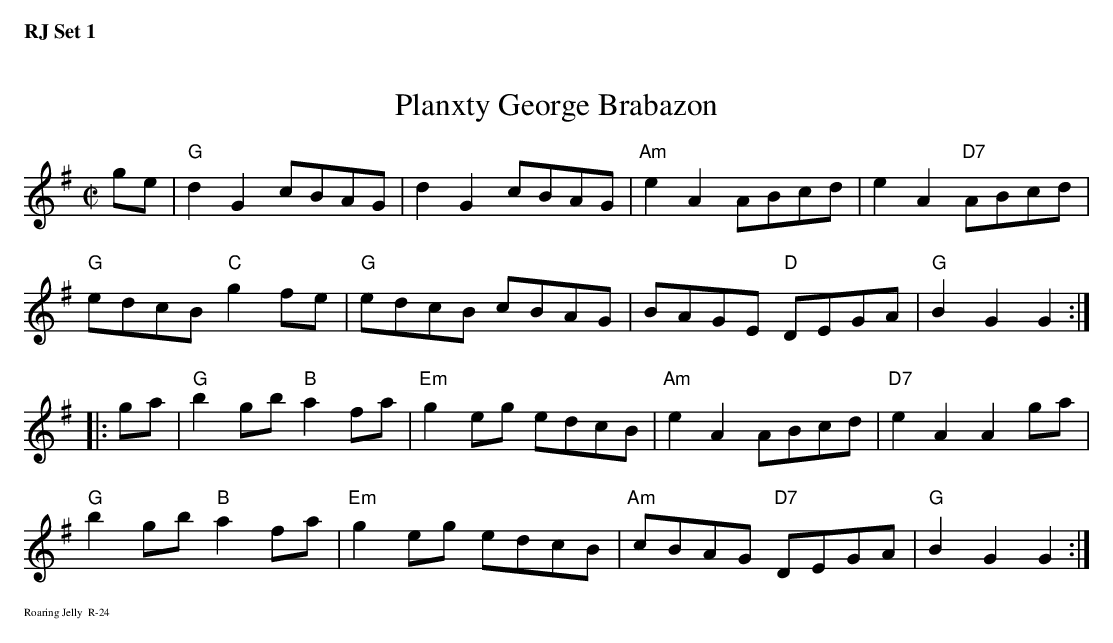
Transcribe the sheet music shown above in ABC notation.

X:1
T: Planxty George Brabazon
M: C|
K: G
ge| "G"d2G2 cBAG| d2G2 cBAG| "Am"e2A2 ABcd| e2A2 "D7"ABcd|
    "G"edcB "C"g2fe| "G"edcB cBAG| BAGE "D"DEGA| "G"B2G2 G2 :|
|:\
ga| "G"b2gb "B"a2fa| "Em"g2eg edcB| "Am"e2A2 ABcd| "D7"e2A2 A2ga|
    "G"b2gb "B"a2fa| "Em"g2eg edcB| "Am"cBAG "D7"DEGA| "G"B2G2 G2 :|
